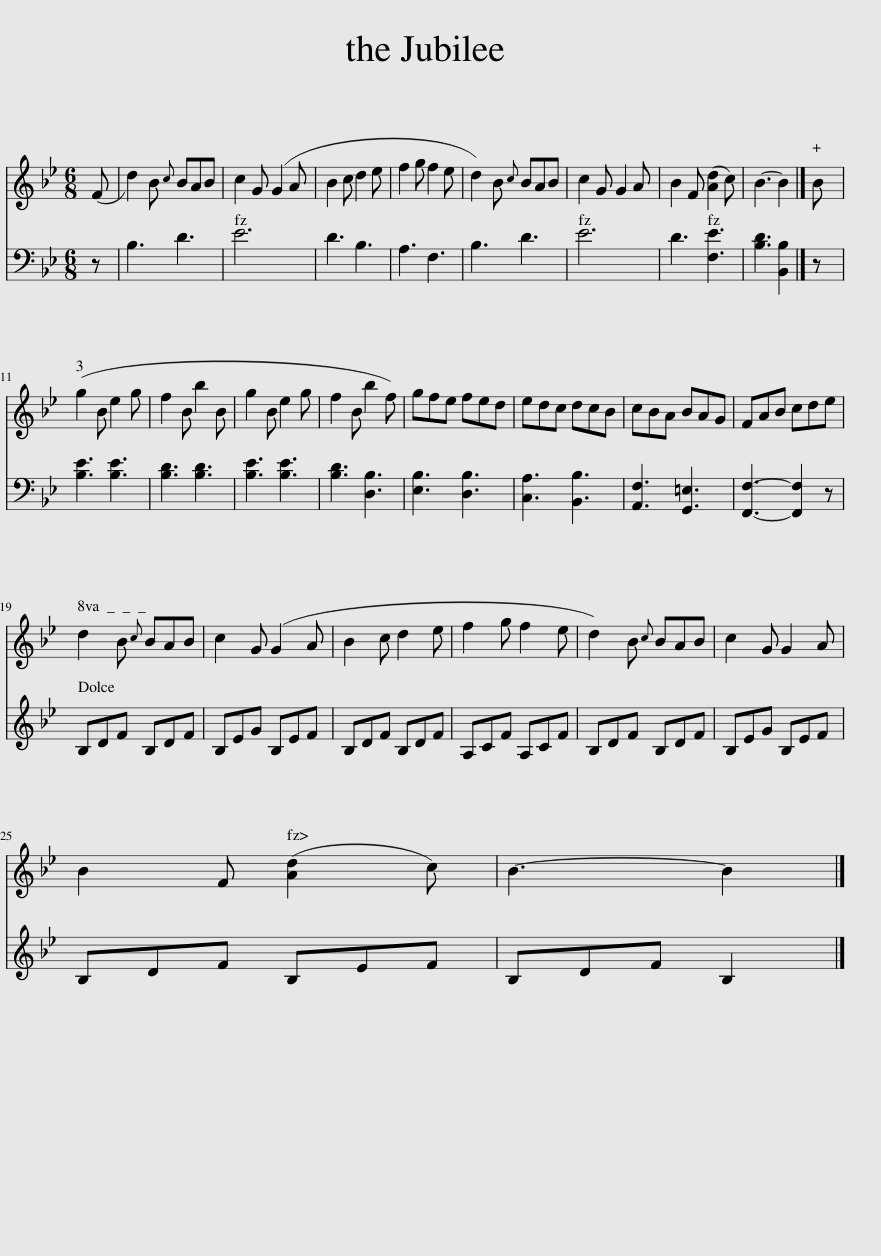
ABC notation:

X:1
%%score 1 2
L:1/8
M:6/8
I:linebreak $
K:Bb
V:1 treble
V:2 bass
V:1
 (F | d2) B{c} BAB | c2 G (G2 A | B2 c d2 e | f2 g f2 e | %5
 d2) B{c} BAB | c2 G G2 A | B2 F ([Ad]2 c) | B3- B2 |] B |$ %10
 (g2 B e2 g | f2 B b2 B | g2 B e2 g | f2 B b2 f) | gfe fed | %15
 edc dcB | cBA BAG | FAB cde |$ d2 B{c} BAB | c2 G (G2 A | %20
 B2 c d2 e | f2 g f2 e | d2) B{c} BAB | c2 G G2 A |$ B2 F ([Ad]2 c) | %25
 B3- B2 |] %26
V:2
 z | B,3 D3 | E6 | D3 B,3 | A,3 F,3 | %5
 B,3 D3 | E6 | D3 [F,E]3 | [B,D]3 [B,,B,]2 |] z |$ %10
 [B,E]3 [B,E]3 | [B,D]3 [B,D]3 | [B,E]3 [B,E]3 | [B,D]3 [D,B,]3 | [E,B,]3 [D,B,]3 | %15
 [C,A,]3 [B,,B,]3 | [A,,F,]3 [G,,=E,]3 | [F,,F,]3- [F,,F,]2 z |$ B,DF B,DF | B,EG B,EF | %20
 B,DF B,DF | A,CF A,CF | B,DF B,DF | B,EG B,EF |$ B,DF B,EF | %25
 B,DF B,2 |] %26
